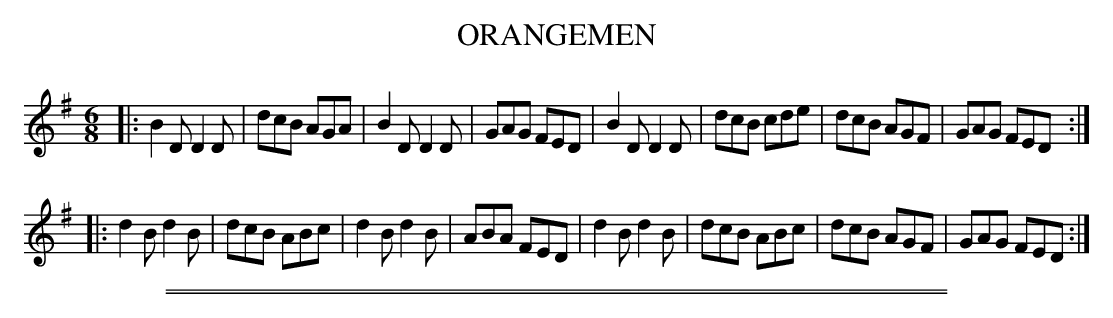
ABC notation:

X:1
T: ORANGEMEN
M: 6/8
L: 1/8
K: G
|:\
B2D D2D | dcB AGA | B2D D2D | GAG FED |\
B2D D2D | dcB cde | dcB AGF | GAG FED :|
|:\
d2B d2B | dcB ABc | d2B d2B | ABA FED |\
d2B d2B | dcB ABc | dcB AGF | GAG FED :|
